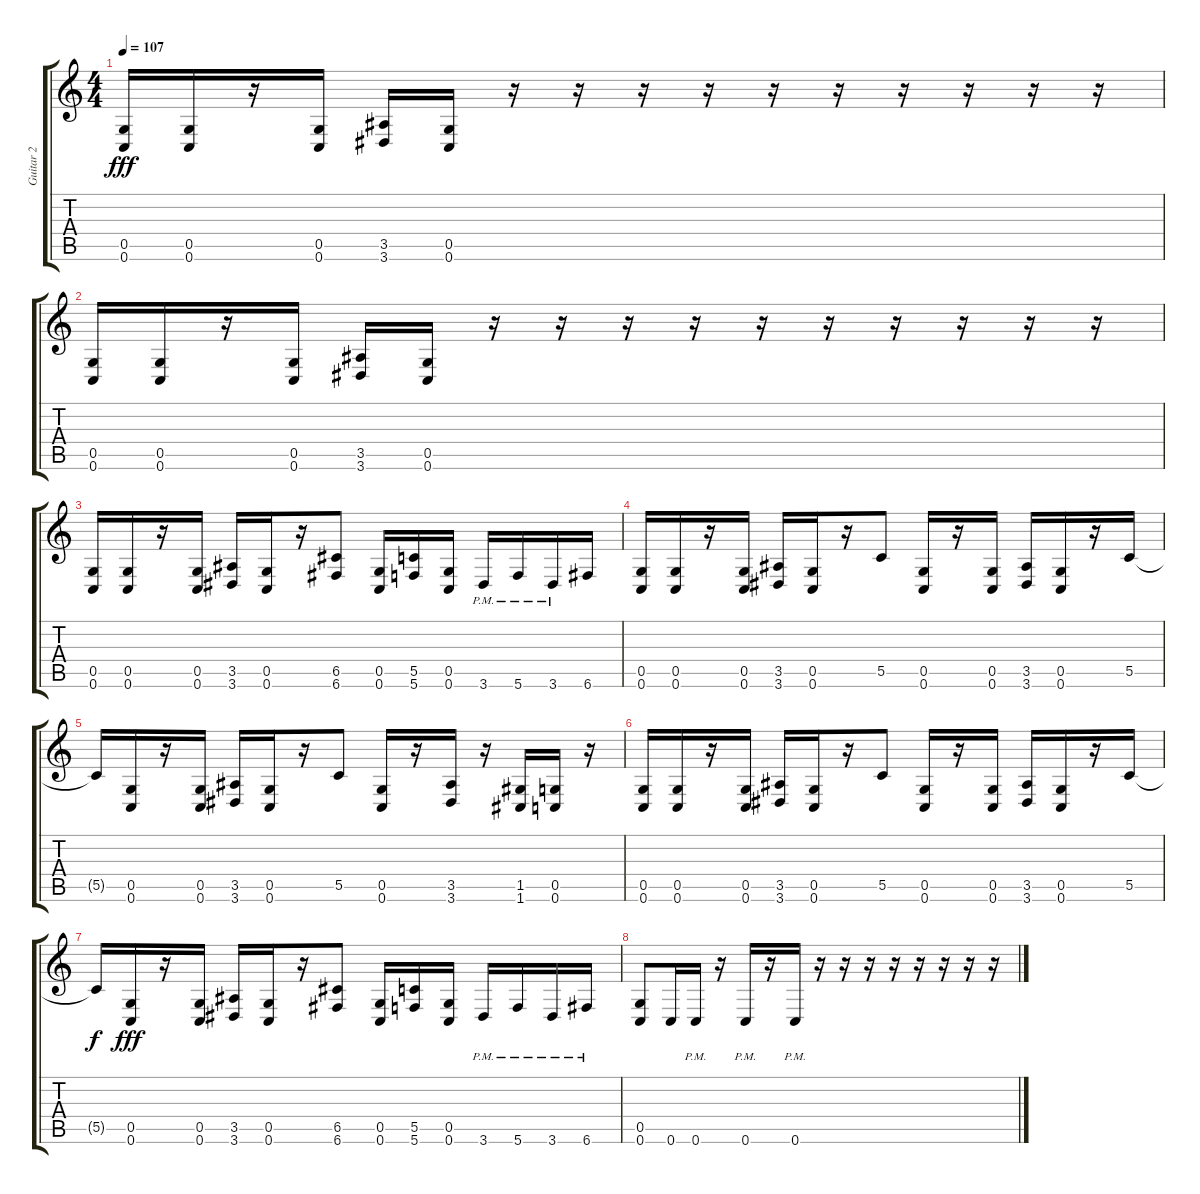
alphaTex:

\track ("Guitar 2" "Guitar 2") {instrument overdrivenguitar}
\staff {score tabs}
\tuning (D4 A3 F3 C3 G2 C2) {hide}
\ts (4 4)
\tempo 107
\clef g2
\ks c
(0.5 0.6).16{dy fff} (0.5 0.6).16 r.16 (0.5 0.6).16 (3.5 3.6).16 (0.5 0.6).16 r.16 r.16 r.16 r.16 r.16 r.16 r.16 r.16 r.16 r.16 |
(0.5 0.6).16 (0.5 0.6).16 r.16 (0.5 0.6).16 (3.5 3.6).16 (0.5 0.6).16 r.16 r.16 r.16 r.16 r.16 r.16 r.16 r.16 r.16 r.16 |
(0.5 0.6).16 (0.5 0.6).16 r.16 (0.5 0.6).16 (3.5 3.6).16 (0.5 0.6).16 r.16 (6.5 6.6).8 (0.5 0.6).16 (5.5 5.6).16 (0.5 0.6).16 3.6{pm}.16 5.6{pm}.16 3.6{pm}.16 6.6.16 |
(0.5 0.6).16 (0.5 0.6).16 r.16 (0.5 0.6).16 (3.5 3.6).16 (0.5 0.6).16 r.16 5.5.8 (0.5 0.6).16 r.16 (0.5 0.6).16 (3.5 3.6).16 (0.5 0.6).16 r.16 5.5.16 |
5.5{t}.16 (0.5 0.6).16 r.16 (0.5 0.6).16 (3.5 3.6).16 (0.5 0.6).16 r.16 5.5.8 (0.5 0.6).16 r.16 (3.5 3.6).16 r.16 (1.5 1.6).16 (0.5 0.6).16 r.16 |
(0.5 0.6).16 (0.5 0.6).16 r.16 (0.5 0.6).16 (3.5 3.6).16 (0.5 0.6).16 r.16 5.5.8 (0.5 0.6).16 r.16 (0.5 0.6).16 (3.5 3.6).16 (0.5 0.6).16 r.16 5.5.16 |
5.5{t}.16{dy f} (0.5 0.6).16{dy fff} r.16 (0.5 0.6).16 (3.5 3.6).16 (0.5 0.6).16 r.16 (6.5 6.6).8 (0.5 0.6).16 (5.5 5.6).16 (0.5 0.6).16 3.6{pm}.16 5.6{pm}.16 3.6{pm}.16 6.6{pm}.16 |
(0.5 0.6).8 0.6.16 0.6{pm}.16 r.16 0.6{pm}.16 r.16 0.6{pm}.16 r.16 r.16 r.16 r.16 r.16 r.16 r.16 r.16
